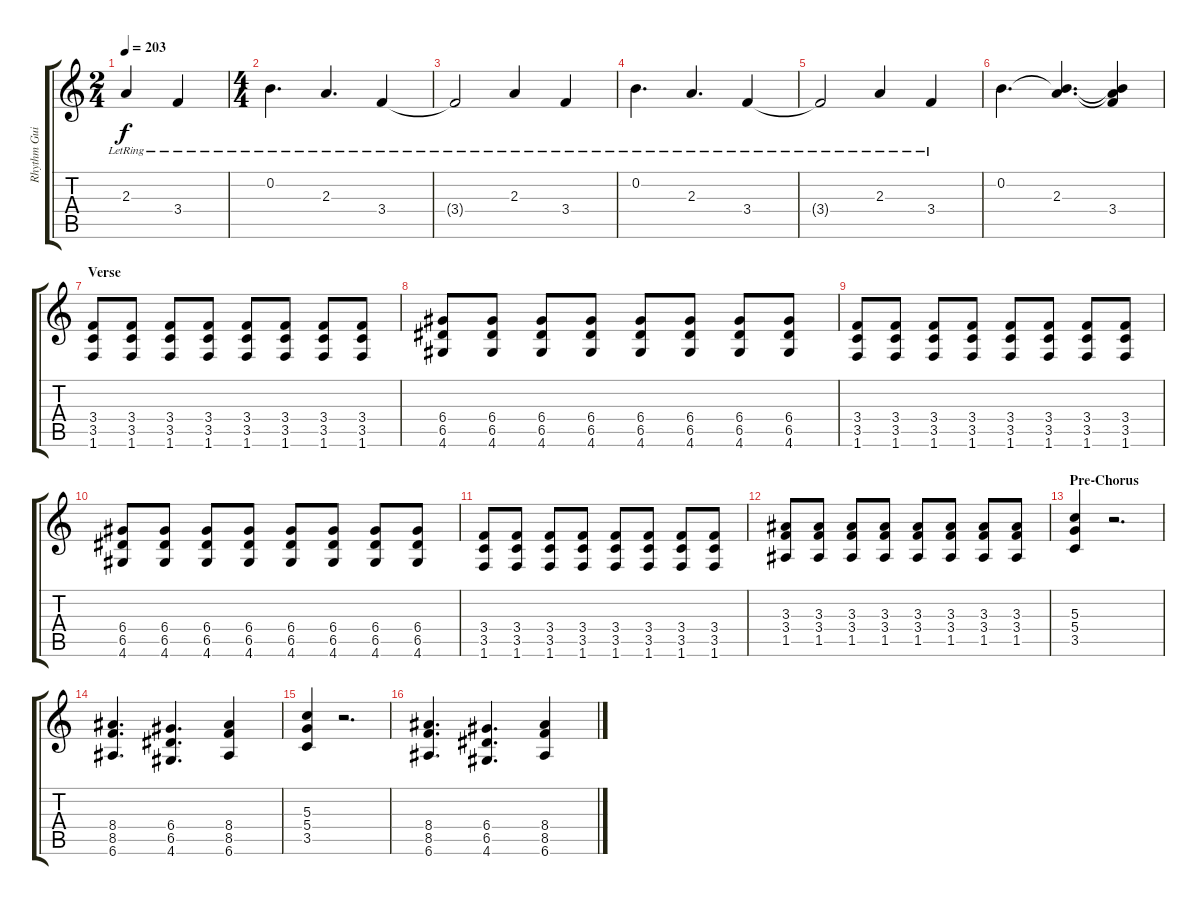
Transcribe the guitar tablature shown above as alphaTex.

\track ("Rhythm Guitar" "Rhythm Gui") {instrument overdrivenguitar}
\staff {score tabs}
\tuning (E4 B3 G3 D3 A2 E2) {hide}
\ts (2 4)
\tempo 203
\clef g2
\ks c
2.3{lr}.4{dy f instrument overdrivenguitar} 3.4{lr}.4 |
\ts (4 4)
0.2{lr}.4{d} 2.3{lr}.4{d} 3.4{lr}.4 |
3.4{lr t}.2 2.3{lr}.4 3.4{lr}.4 |
0.2{lr}.4{d} 2.3{lr}.4{d} 3.4{lr}.4 |
3.4{lr t}.2 2.3{lr}.4 3.4{lr}.4 |
0.2.4{d} (0.2{t} 2.3).4{d} (0.2{t} 2.3{t} 3.4).4 |
\section ("" "Verse")
(3.4 3.5 1.6).8 (3.4 3.5 1.6).8 (3.4 3.5 1.6).8 (3.4 3.5 1.6).8 (3.4 3.5 1.6).8 (3.4 3.5 1.6).8 (3.4 3.5 1.6).8 (3.4 3.5 1.6).8 |
(6.4 6.5 4.6).8 (6.4 6.5 4.6).8 (6.4 6.5 4.6).8 (6.4 6.5 4.6).8 (6.4 6.5 4.6).8 (6.4 6.5 4.6).8 (6.4 6.5 4.6).8 (6.4 6.5 4.6).8 |
(3.4 3.5 1.6).8 (3.4 3.5 1.6).8 (3.4 3.5 1.6).8 (3.4 3.5 1.6).8 (3.4 3.5 1.6).8 (3.4 3.5 1.6).8 (3.4 3.5 1.6).8 (3.4 3.5 1.6).8 |
(6.4 6.5 4.6).8 (6.4 6.5 4.6).8 (6.4 6.5 4.6).8 (6.4 6.5 4.6).8 (6.4 6.5 4.6).8 (6.4 6.5 4.6).8 (6.4 6.5 4.6).8 (6.4 6.5 4.6).8 |
(3.4 3.5 1.6).8 (3.4 3.5 1.6).8 (3.4 3.5 1.6).8 (3.4 3.5 1.6).8 (3.4 3.5 1.6).8 (3.4 3.5 1.6).8 (3.4 3.5 1.6).8 (3.4 3.5 1.6).8 |
(3.3 3.4 1.5).8 (3.3 3.4 1.5).8 (3.3 3.4 1.5).8 (3.3 3.4 1.5).8 (3.3 3.4 1.5).8 (3.3 3.4 1.5).8 (3.3 3.4 1.5).8 (3.3 3.4 1.5).8 |
\section ("" "Pre-Chorus")
(5.3 5.4 3.5).4 r.2{d} |
(8.4 8.5 6.6).4{d} (6.4 6.5 4.6).4{d} (8.4 8.5 6.6).4 |
(5.3 5.4 3.5).4 r.2{d} |
(8.4 8.5 6.6).4{d} (6.4 6.5 4.6).4{d} (8.4 8.5 6.6).4
